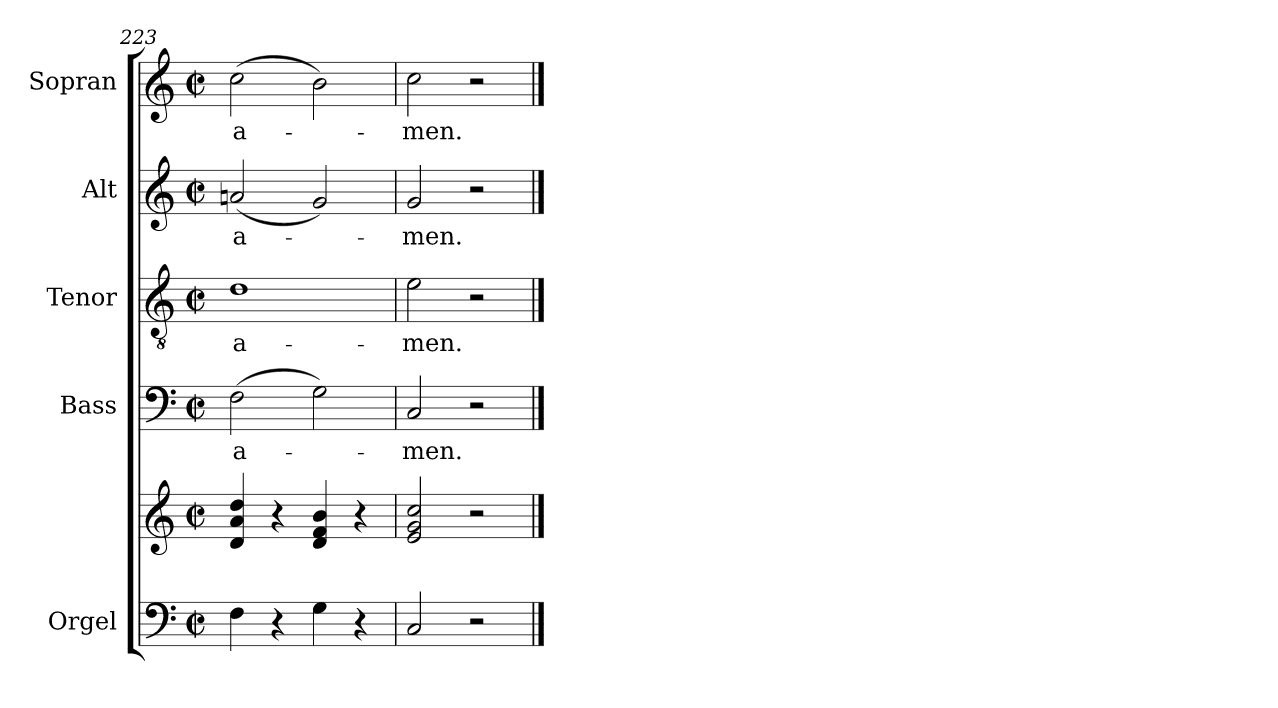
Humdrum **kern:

**kern	**kern	**kern	**text	**kern	**text	**kern	**text	**kern	**text
*part5	*part5	*part4	*part4	*part3	*part3	*part2	*part2	*part1	*part1
*staff6	*staff5	*staff4	*staff4	*staff3	*staff3	*staff2	*staff2	*staff1	*staff1
*I"Orgel	*	*I"Bass	*	*I"Tenor	*	*I"Alt	*	*I"Sopran	*
*I'Org.	*	*I'B.	*	*I'T.	*	*I'A.	*	*I'S.	*
*clefF4	*clefG2	*clefF4	*	*clefGv2	*	*clefG2	*	*clefG2	*
*k[]	*k[]	*k[]	*	*k[]	*	*k[]	*	*k[]	*
*C:	*C:	*C:	*	*C:	*	*C:	*	*C:	*
*M2/2	*M2/2	*M2/2	*	*M2/2	*	*M2/2	*	*M2/2	*
*met(c|)	*met(c|)	*met(c|)	*	*met(c|)	*	*met(c|)	*	*met(c|)	*
=223	=223	=223	=223	=223	=223	=223	=223	=223	=223
!	!	!	!LO:LY:b	!	!LO:LY:b	!	!LO:LY:b	!	!LO:LY:b
4F\	4d/ 4a/ 4dd/	(>2F\	a-	1d	a-	(<2an/	a-	(>2cc\	a-
4r	4r	.	.	.	.	.	.	.	.
4G\	4d/ 4f/ 4b/	2G\)	.	.	.	2g/)	.	2b\)	.
4r	4r	.	.	.	.	.	.	.	.
=224	=224	=224	=224	=224	=224	=224	=224	=224	=224
!	!	!	!LO:LY:b	!	!LO:LY:b	!	!LO:LY:b	!	!LO:LY:b
2C/	2e/ 2g/ 2cc/	2C/	-men.	2e\	-men.	2g/	-men.	2cc\	-men.
2r	2r	2r	.	2r	.	2r	.	2r	.
==	==	==	==	==	==	==	==	==	==
*-	*-	*-	*-	*-	*-	*-	*-	*-	*-
